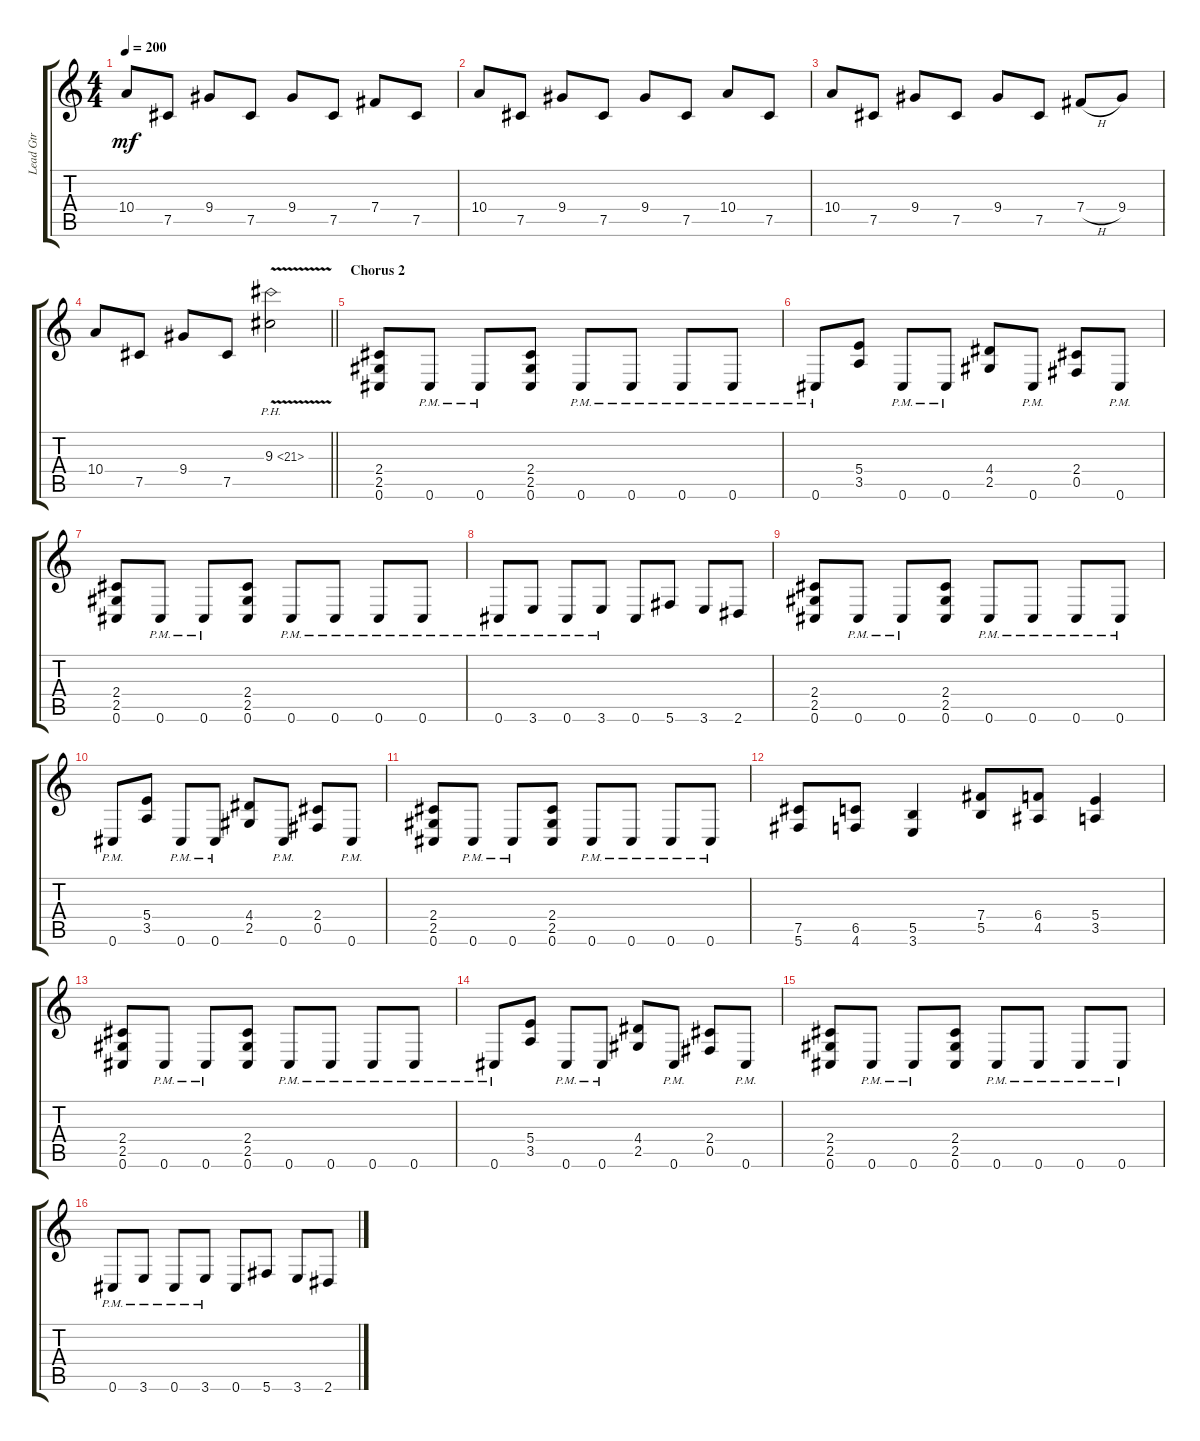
\track ("Lead Gtr" "Lead Gtr") {instrument distortionguitar}
\staff {score tabs}
\tuning (Db4 Ab3 E3 B2 Gb2 Db2) {hide}
\ts (4 4)
\tempo 200
\clef g2
\ks c
10.4.8{dy mf} 7.5.8 9.4.8 7.5.8 9.4.8 7.5.8 7.4.8 7.5.8 |
10.4.8 7.5.8 9.4.8 7.5.8 9.4.8 7.5.8 10.4.8 7.5.8 |
10.4.8 7.5.8 9.4.8 7.5.8 9.4.8 7.5.8 7.4{h}.8 9.4.8 |
\barLineRight lightlight
10.4.8 7.5.8 9.4.8 7.5.8 9.3{ph 12 v}.2 |
\section ("" "Chorus 2")
(2.4 2.5 0.6).8 0.6{pm}.8 0.6{pm}.8 (2.4 2.5 0.6).8 0.6{pm}.8 0.6{pm}.8 0.6{pm}.8 0.6{pm}.8 |
0.6{pm}.8 (5.4 3.5).8 0.6{pm}.8 0.6{pm}.8 (4.4 2.5).8 0.6{pm}.8 (2.4 0.5).8 0.6{pm}.8 |
(2.4 2.5 0.6).8 0.6{pm}.8 0.6{pm}.8 (2.4 2.5 0.6).8 0.6{pm}.8 0.6{pm}.8 0.6{pm}.8 0.6{pm}.8 |
0.6{pm}.8 3.6{pm}.8 0.6{pm}.8 3.6{pm}.8 0.6.8 5.6.8 3.6.8 2.6.8 |
(2.4 2.5 0.6).8 0.6{pm}.8 0.6{pm}.8 (2.4 2.5 0.6).8 0.6{pm}.8 0.6{pm}.8 0.6{pm}.8 0.6{pm}.8 |
0.6{pm}.8 (5.4 3.5).8 0.6{pm}.8 0.6{pm}.8 (4.4 2.5).8 0.6{pm}.8 (2.4 0.5).8 0.6{pm}.8 |
(2.4 2.5 0.6).8 0.6{pm}.8 0.6{pm}.8 (2.4 2.5 0.6).8 0.6{pm}.8 0.6{pm}.8 0.6{pm}.8 0.6{pm}.8 |
(7.5 5.6).8 (6.5 4.6).8 (5.5 3.6).4 (7.4 5.5).8 (6.4 4.5).8 (5.4 3.5).4 |
(2.4 2.5 0.6).8 0.6{pm}.8 0.6{pm}.8 (2.4 2.5 0.6).8 0.6{pm}.8 0.6{pm}.8 0.6{pm}.8 0.6{pm}.8 |
0.6{pm}.8 (5.4 3.5).8 0.6{pm}.8 0.6{pm}.8 (4.4 2.5).8 0.6{pm}.8 (2.4 0.5).8 0.6{pm}.8 |
(2.4 2.5 0.6).8 0.6{pm}.8 0.6{pm}.8 (2.4 2.5 0.6).8 0.6{pm}.8 0.6{pm}.8 0.6{pm}.8 0.6{pm}.8 |
0.6{pm}.8 3.6{pm}.8 0.6{pm}.8 3.6{pm}.8 0.6.8 5.6.8 3.6.8 2.6.8
